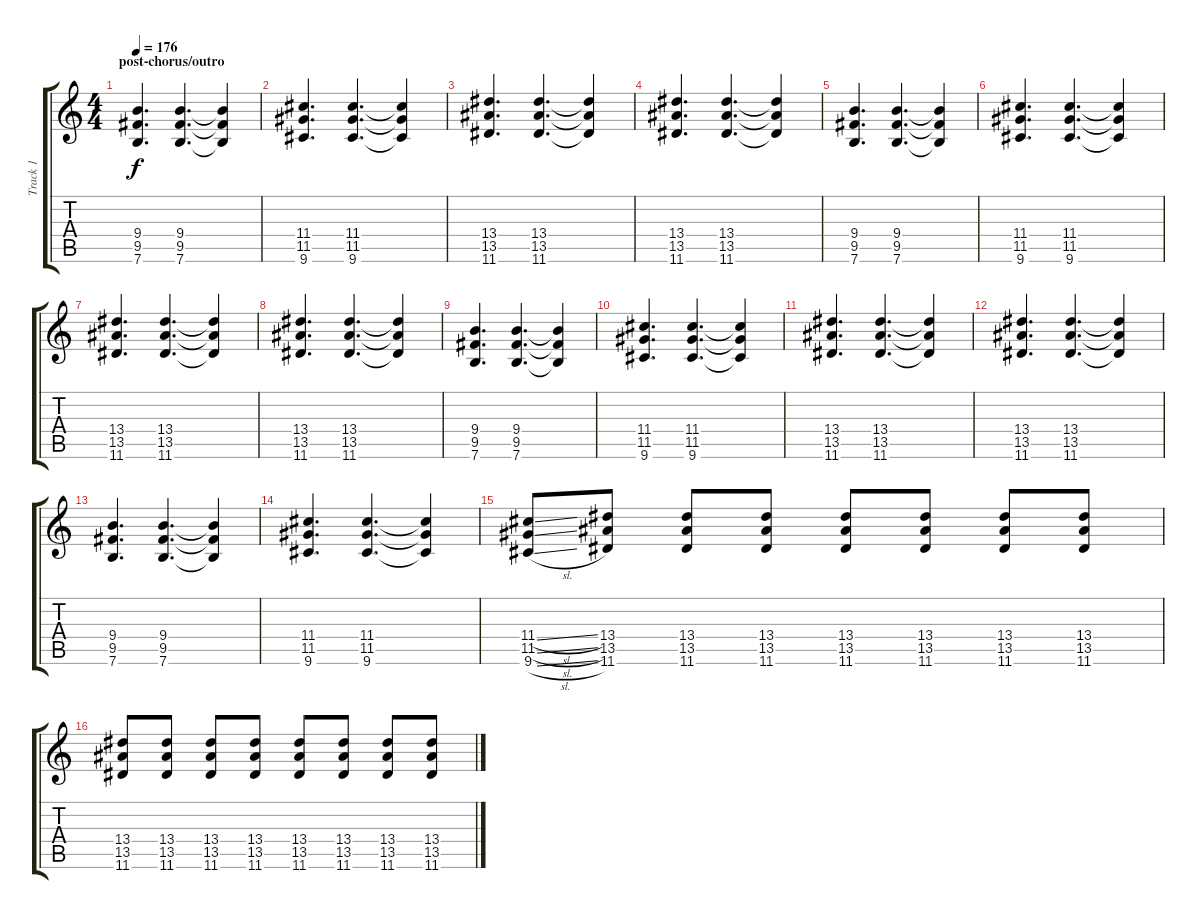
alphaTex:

\track ("Track 1" "Track 1") {instrument overdrivenguitar}
\staff {score tabs}
\tuning (E4 B3 G3 D3 A2 E2) {hide}
\ts (4 4)
\section ("" "post-chorus/outro")
\tempo 176
\clef g2
\ks c
(9.4 9.5 7.6).4{d dy f} (9.4 9.5 7.6).4{d} (9.4{t} 9.5{t} 7.6{t}).4 |
(11.4 11.5 9.6).4{d} (11.4 11.5 9.6).4{d} (11.4{t} 11.5{t} 9.6{t}).4 |
(13.4 13.5 11.6).4{d} (13.4 13.5 11.6).4{d} (13.4{t} 13.5{t} 11.6{t}).4 |
(13.4 13.5 11.6).4{d} (13.4 13.5 11.6).4{d} (13.4{t} 13.5{t} 11.6{t}).4 |
(9.4 9.5 7.6).4{d} (9.4 9.5 7.6).4{d} (9.4{t} 9.5{t} 7.6{t}).4 |
(11.4 11.5 9.6).4{d} (11.4 11.5 9.6).4{d} (11.4{t} 11.5{t} 9.6{t}).4 |
(13.4 13.5 11.6).4{d} (13.4 13.5 11.6).4{d} (13.4{t} 13.5{t} 11.6{t}).4 |
(13.4 13.5 11.6).4{d} (13.4 13.5 11.6).4{d} (13.4{t} 13.5{t} 11.6{t}).4 |
(9.4 9.5 7.6).4{d} (9.4 9.5 7.6).4{d} (9.4{t} 9.5{t} 7.6{t}).4 |
(11.4 11.5 9.6).4{d} (11.4 11.5 9.6).4{d} (11.4{t} 11.5{t} 9.6{t}).4 |
(13.4 13.5 11.6).4{d} (13.4 13.5 11.6).4{d} (13.4{t} 13.5{t} 11.6{t}).4 |
(13.4 13.5 11.6).4{d} (13.4 13.5 11.6).4{d} (13.4{t} 13.5{t} 11.6{t}).4 |
(9.4 9.5 7.6).4{d} (9.4 9.5 7.6).4{d} (9.4{t} 9.5{t} 7.6{t}).4 |
(11.4 11.5 9.6).4{d} (11.4 11.5 9.6).4{d} (11.4{t} 11.5{t} 9.6{t}).4 |
(11.4{sl} 11.5{sl} 9.6{sl}).8 (13.4 13.5 11.6).8 (13.4 13.5 11.6).8 (13.4 13.5 11.6).8 (13.4 13.5 11.6).8 (13.4 13.5 11.6).8 (13.4 13.5 11.6).8 (13.4 13.5 11.6).8 |
(13.4 13.5 11.6).8 (13.4 13.5 11.6).8 (13.4 13.5 11.6).8 (13.4 13.5 11.6).8 (13.4 13.5 11.6).8 (13.4 13.5 11.6).8 (13.4 13.5 11.6).8 (13.4 13.5 11.6).8
